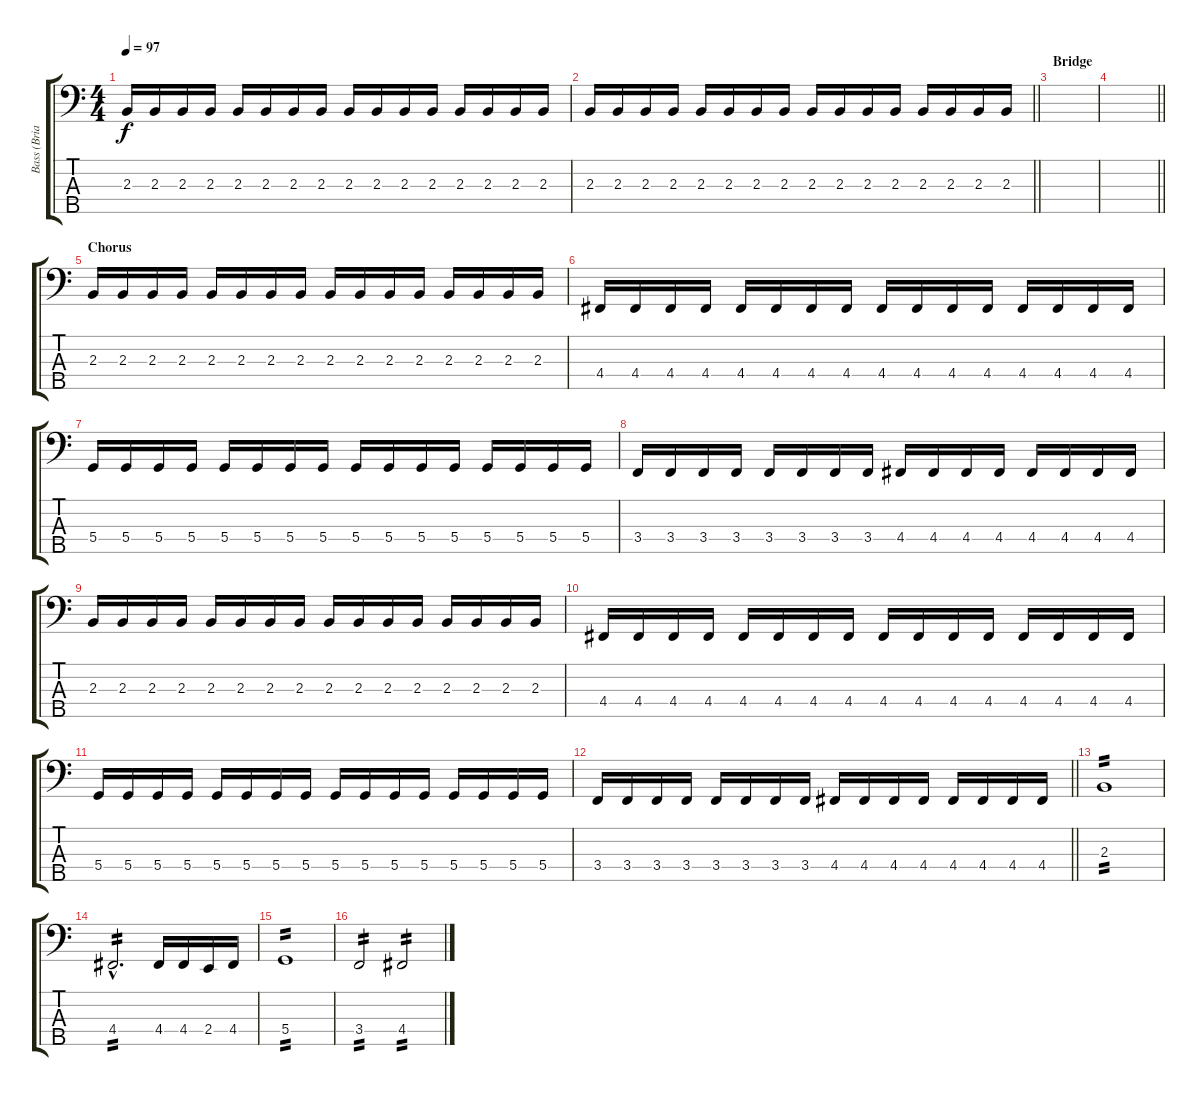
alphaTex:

\track ("Bass (Brian White)" "Bass (Bria") {instrument electricbassfinger}
\staff {score tabs}
\tuning (G2 D2 A1 D1 A0) {hide}
\ts (4 4)
\tempo 97
\clef f4
\ks c
2.3.16{dy f} 2.3.16 2.3.16 2.3.16 2.3.16 2.3.16 2.3.16 2.3.16 2.3.16 2.3.16 2.3.16 2.3.16 2.3.16 2.3.16 2.3.16 2.3.16 |
\barLineRight lightlight
2.3.16 2.3.16 2.3.16 2.3.16 2.3.16 2.3.16 2.3.16 2.3.16 2.3.16 2.3.16 2.3.16 2.3.16 2.3.16 2.3.16 2.3.16 2.3.16 |
\section ("" "Bridge")
|
\barLineRight lightlight
|
\section ("" "Chorus")
2.3.16 2.3.16 2.3.16 2.3.16 2.3.16 2.3.16 2.3.16 2.3.16 2.3.16 2.3.16 2.3.16 2.3.16 2.3.16 2.3.16 2.3.16 2.3.16 |
4.4.16 4.4.16 4.4.16 4.4.16 4.4.16 4.4.16 4.4.16 4.4.16 4.4.16 4.4.16 4.4.16 4.4.16 4.4.16 4.4.16 4.4.16 4.4.16 |
5.4.16 5.4.16 5.4.16 5.4.16 5.4.16 5.4.16 5.4.16 5.4.16 5.4.16 5.4.16 5.4.16 5.4.16 5.4.16 5.4.16 5.4.16 5.4.16 |
3.4.16 3.4.16 3.4.16 3.4.16 3.4.16 3.4.16 3.4.16 3.4.16 4.4.16 4.4.16 4.4.16 4.4.16 4.4.16 4.4.16 4.4.16 4.4.16 |
2.3.16 2.3.16 2.3.16 2.3.16 2.3.16 2.3.16 2.3.16 2.3.16 2.3.16 2.3.16 2.3.16 2.3.16 2.3.16 2.3.16 2.3.16 2.3.16 |
4.4.16 4.4.16 4.4.16 4.4.16 4.4.16 4.4.16 4.4.16 4.4.16 4.4.16 4.4.16 4.4.16 4.4.16 4.4.16 4.4.16 4.4.16 4.4.16 |
5.4.16 5.4.16 5.4.16 5.4.16 5.4.16 5.4.16 5.4.16 5.4.16 5.4.16 5.4.16 5.4.16 5.4.16 5.4.16 5.4.16 5.4.16 5.4.16 |
\barLineRight lightlight
3.4.16 3.4.16 3.4.16 3.4.16 3.4.16 3.4.16 3.4.16 3.4.16 4.4.16 4.4.16 4.4.16 4.4.16 4.4.16 4.4.16 4.4.16 4.4.16 |
2.3.1{tp 2} |
4.4{hac}.2{d tp 2} 4.4.16 4.4.16 2.4.16 4.4.16 |
5.4.1{tp 2} |
3.4.2{tp 2} 4.4.2{tp 2}
